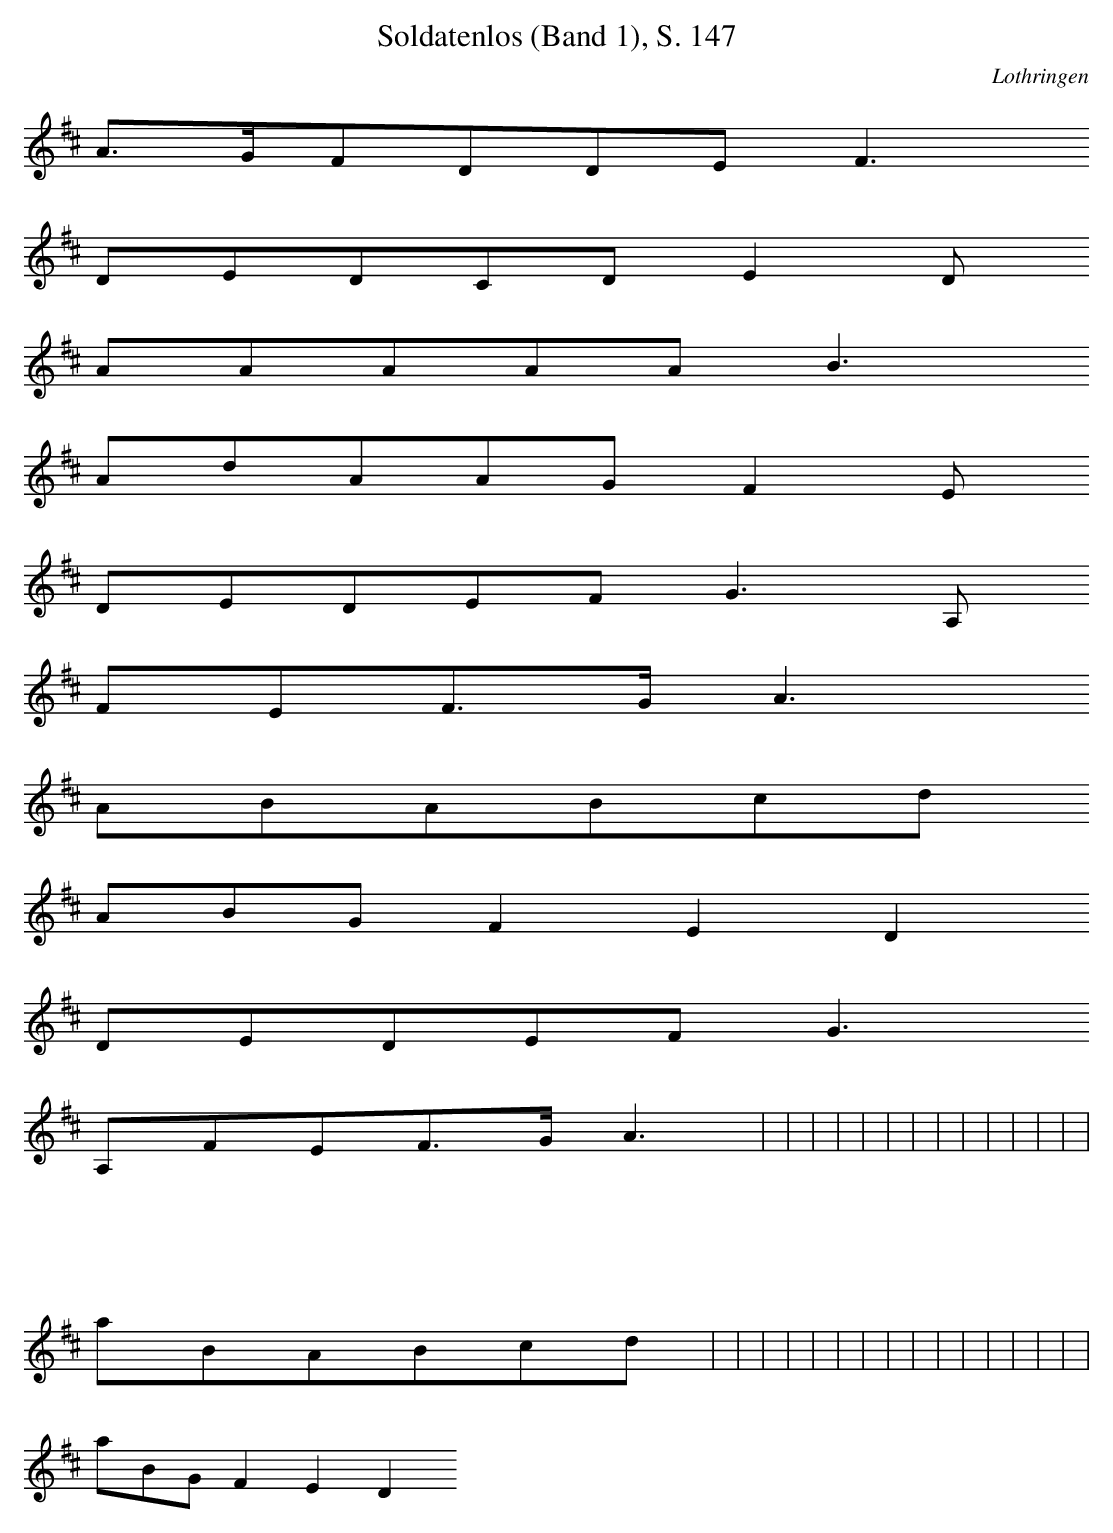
X:1
T: Soldatenlos (Band 1), S. 147
O: Lothringen
M: none
L: 1/16
K: D
A3GF2D2D2E2F6
D2E2D2C2D2E4D2
A2A2A2A2A2B6
A2d2A2A2G2F4E2
D2E2D2E2F2G6A,2
F2E2F3GA6
A2B2A2B2c2d2
A2B2G2F4E4D4
D2E2D2E2F2G6
A,2F2E2F3GA6 |  |  |  |  |  |  |  |  |  |  |  |  |  |  |  |  |  |  |  |  |  |  |  |  |  |  |  |  |  |  |  |  |  |  |  |  |  |  |  |  |  |  |  |  |  |  |  |  |  |  |
a2B2A2B2c2d2 |  |  |  |  |  |  |  |  |  |  |  |  |  |  |  |  |  |  |  |  |  |  |  |  |  |  |  |  |  |  |  |  |  |  |  |  |  |  |  |  |  |  |  |  |  |  |  |  |  |  |  |  |
a2B2G2F4E4D4
